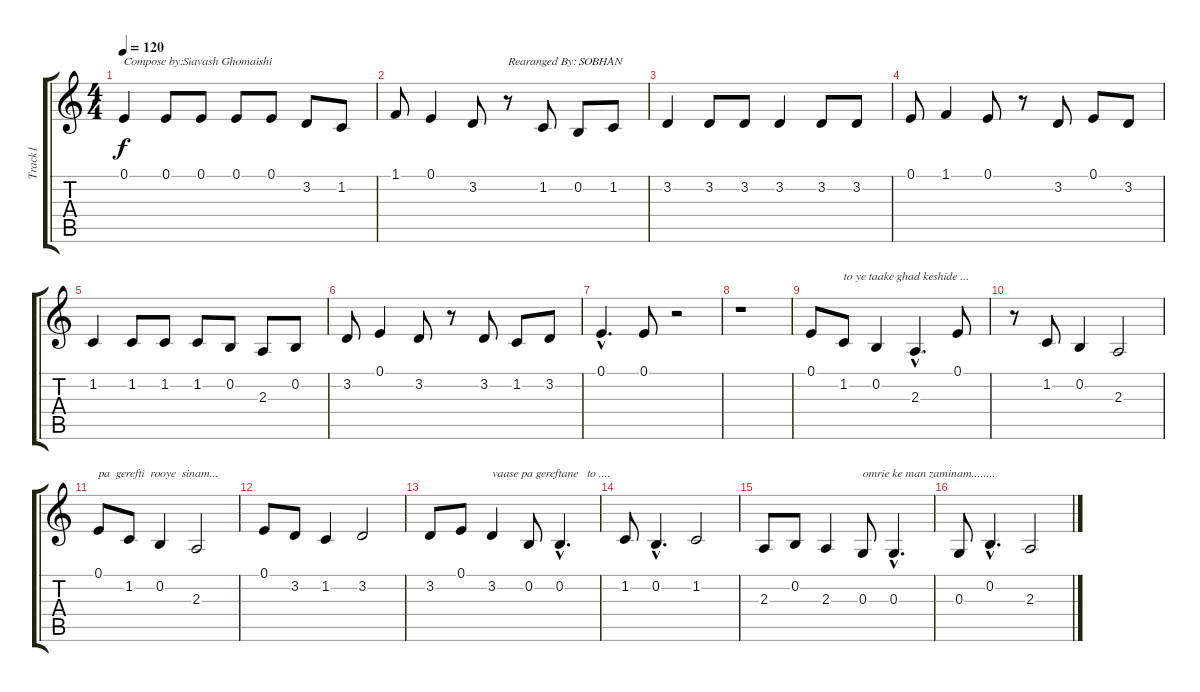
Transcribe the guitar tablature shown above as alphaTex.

\track ("Track1" "Track1") {instrument lead3calliope}
\staff {score tabs}
\tuning (E4 B3 G3 D3 A2 E2) {hide}
\ts (4 4)
\tempo 120
\clef g2
\ks c
0.1.4{txt "Compose by:Siavash Ghomaishi " dy f instrument lead3calliope} 0.1.8 0.1.8 0.1.8 0.1.8 3.2.8 1.2.8 |
1.1.8 0.1.4 3.2.8 r.8{txt "Rearanged By: SOBHAN"} 1.2.8 0.2.8 1.2.8 |
3.2.4 3.2.8 3.2.8 3.2.4 3.2.8 3.2.8 |
0.1.8 1.1.4 0.1.8 r.8 3.2.8 0.1.8 3.2.8 |
1.2.4 1.2.8 1.2.8 1.2.8 0.2.8 2.3.8 0.2.8 |
3.2.8 0.1.4 3.2.8 r.8 3.2.8 1.2.8 3.2.8 |
0.1{hac}.4{d} 0.1.8 r.2 |
r.1 |
0.1.8 1.2.8{txt "to ye taake ghad keshide ..."} 0.2.4 2.3{hac}.4{d} 0.1.8 |
r.8 1.2.8 0.2.4 2.3.2 |
0.1.8{txt "pa  gerefti  rooye  sinam..."} 1.2.8 0.2.4 2.3.2 |
0.1.8 3.2.8 1.2.4 3.2.2 |
3.2.8 0.1.8 3.2.4{txt "vaase pa gereftane   to ...."} 0.2.8 0.2{hac}.4{d} |
1.2.8 0.2{hac}.4{d} 1.2.2 |
2.3.8 0.2.8 2.3.4 0.3.8{txt "omrie ke man zaminam........"} 0.3{hac}.4{d} |
0.3.8 0.2{hac}.4{d} 2.3.2
